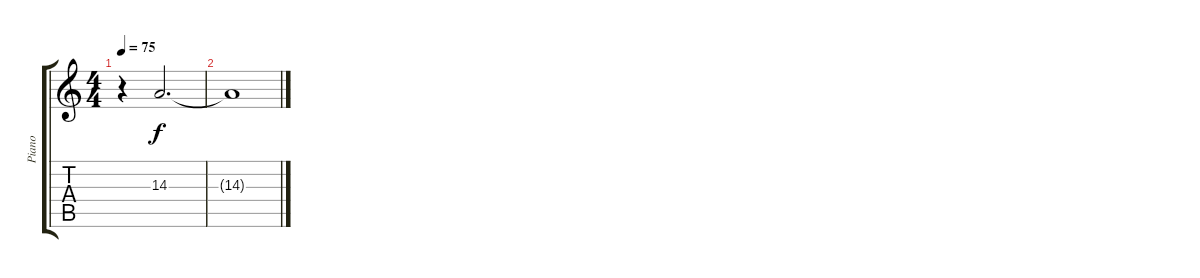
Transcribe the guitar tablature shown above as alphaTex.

\track ("Piano" "Piano") {instrument electricgrandpiano}
\staff {score tabs}
\tuning (E4 B3 G3 D3 A2 E2) {hide}
\ts (4 4)
\tempo 75
\clef g2
\ks c
r.4{dy mf} 14.3.2{d dy f} |
14.3{t}.1
